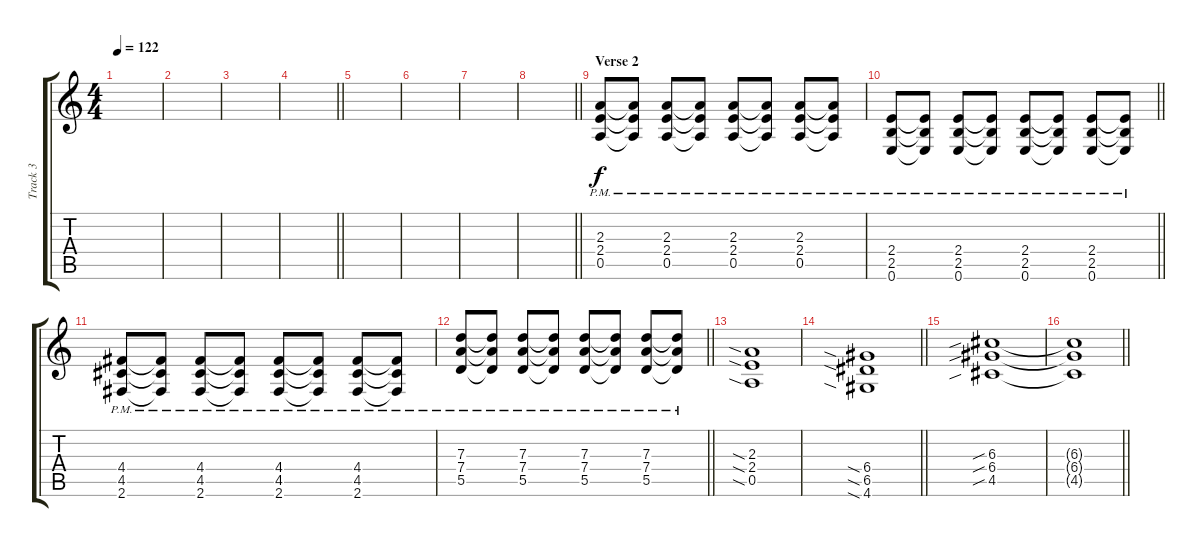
\track ("Track 3" "Track 3") {instrument distortionguitar}
\staff {score tabs}
\tuning (E4 B3 G3 D3 A2 E2) {hide}
\ts (4 4)
\tempo 122
\clef g2
\ks c
|
|
|
\barLineRight lightlight
|
|
|
|
\barLineRight lightlight
|
\section ("" "Verse 2")
(2.3{pm} 2.4{pm} 0.5{pm}).8 (2.3{pm t} 2.4{pm t} 0.5{pm t}).8 (2.3{pm} 2.4{pm} 0.5{pm}).8 (2.3{pm t} 2.4{pm t} 0.5{pm t}).8 (2.3{pm} 2.4{pm} 0.5{pm}).8 (2.3{pm t} 2.4{pm t} 0.5{pm t}).8 (2.3{pm} 2.4{pm} 0.5{pm}).8 (2.3{pm t} 2.4{pm t} 0.5{pm t}).8 |
\barLineRight lightlight
(2.4{pm} 2.5{pm} 0.6{pm}).8 (2.4{pm t} 2.5{pm t} 0.6{pm t}).8 (2.4{pm} 2.5{pm} 0.6{pm}).8 (2.4{pm t} 2.5{pm t} 0.6{pm t}).8 (2.4{pm} 2.5{pm} 0.6{pm}).8 (2.4{pm t} 2.5{pm t} 0.6{pm t}).8 (2.4{pm} 2.5{pm} 0.6{pm}).8 (2.4{pm t} 2.5{pm t} 0.6{pm t}).8 |
(4.4{pm} 4.5{pm} 2.6{pm}).8 (4.4{pm t} 4.5{pm t} 2.6{pm t}).8 (4.4{pm} 4.5{pm} 2.6{pm}).8 (4.4{pm t} 4.5{pm t} 2.6{pm t}).8 (4.4{pm} 4.5{pm} 2.6{pm}).8 (4.4{pm t} 4.5{pm t} 2.6{pm t}).8 (4.4{pm} 4.5{pm} 2.6{pm}).8 (4.4{pm t} 4.5{pm t} 2.6{pm t}).8 |
\barLineRight lightlight
(7.3{pm} 7.4{pm} 5.5{pm}).8 (7.3{pm t} 7.4{pm t} 5.5{pm t}).8 (7.3{pm} 7.4{pm} 5.5{pm}).8 (7.3{pm t} 7.4{pm t} 5.5{pm t}).8 (7.3{pm} 7.4{pm} 5.5{pm}).8 (7.3{pm t} 7.4{pm t} 5.5{pm t}).8 (7.3{pm} 7.4{pm} 5.5{pm}).8 (7.3{pm t} 7.4{pm t} 5.5{pm t}).8 |
(2.3{sia} 2.4{sia} 0.5{sia}).1 |
\barLineRight lightlight
(6.4{sia} 6.5{sia} 4.6{sia}).1 |
(6.3{sib} 6.4{sib} 4.5{sib}).1 |
\barLineRight lightlight
(6.3{t} 6.4{t} 4.5{t}).1
